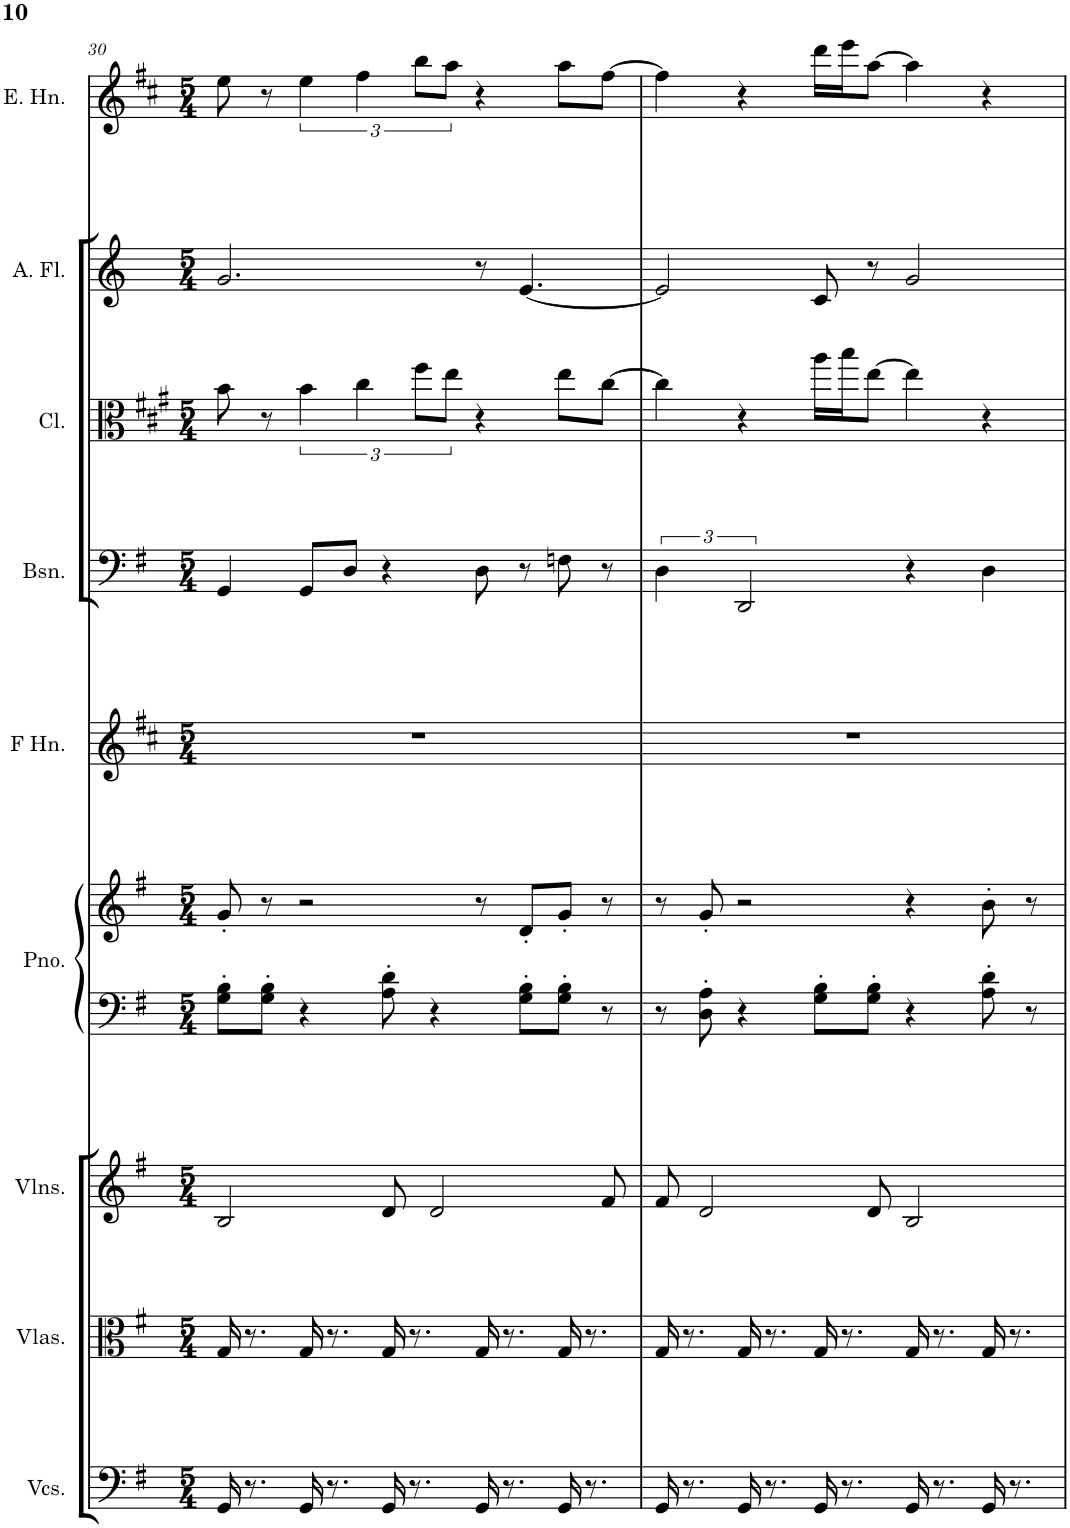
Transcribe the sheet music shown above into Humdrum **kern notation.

**kern	**kern	**kern	**kern	**kern	**kern	**kern	**kern	**kern	**kern
*part9	*part8	*part7	*part6	*part6	*part5	*part4	*part3	*part2	*part1
*staff10	*staff9	*staff8	*staff7	*staff6	*staff5	*staff4	*staff3	*staff2	*staff1
*I"Violoncellos	*I"Violas	*I"Violins	*I"Piano	*	*I"Horn in F	*I"Bassoon	*I"Clarinet	*I"Alto Flute	*I"English Horn
*I'Vcs.	*I'Vlas.	*I'Vlns.	*I'Pno.	*	*	*I'Bsn.	*I'Cl.	*I'A. Fl.	*I'E. Hn.
!!LO:PB:g=z
*clefF4	*clefC3	*clefG2	*clefF4	*clefG2	*clefG2	*clefF4	*clefC3	*clefG2	*clefG2
*	*	*	*	*	*Trd4c7	*	*Trd1c2	*Trd3c5	*Trd4c7
*k[f#]	*k[f#]	*k[f#]	*k[f#]	*k[f#]	*k[f#c#]	*k[f#]	*k[f#c#g#]	*k[]	*k[f#c#]
*M5/4	*M5/4	*M5/4	*M5/4	*M5/4	*M5/4	*M5/4	*M5/4	*M5/4	*M5/4
=30	=30	=30	=30	=30	=30	=30	=30	=30	=30
16GG/	16G/	2B/	8G\' 8B\'L	8g'/	4%5r	4GG/	8b\	2.g/	8ee\
8.r	8.r	.	.	.	.	.	.	.	.
.	.	.	8G\' 8B\'J	8r	.	.	8r	.	8r
16GG/	16G/	.	4r	2r	.	8GG/L	6b\	.	6ee\
8.r	8.r	.	.	.	.	.	.	.	.
.	.	.	.	.	.	8D/J	.	.	.
.	.	.	.	.	.	.	6cc#\	.	6ff#\
16GG/	16G/	8d/	8A\' 8d\'	.	.	4r	.	.	.
8.r	8.r	.	.	.	.	.	.	.	.
.	.	.	.	.	.	.	12ff#\L	.	12bb\L
.	.	2d/	4r	.	.	.	.	.	.
.	.	.	.	.	.	.	12ee\J	.	12aa\J
16GG/	16G/	.	.	8r	.	8D\	4r	8r	4r
8.r	8.r	.	.	.	.	.	.	.	.
.	.	.	8G\' 8B\'L	8d'/L	.	8r	.	[4.e/	.
16GG/	16G/	.	8G\' 8B\'J	8g'/J	.	8Fn\	8ee\L	.	8aa\L
8.r	8.r	.	.	.	.	.	.	.	.
.	.	8f#/	8r	8r	.	8r	[8cc#\J	.	[8ff#\J
=31	=31	=31	=31	=31	=31	=31	=31	=31	=31
16GG/	16G/	8f#/	8r	8r	4%5r	4D\	4cc#\]	2e/]	4ff#\]
8.r	8.r	.	.	.	.	.	.	.	.
.	.	2d/	8D\' 8A\'	8g'/	.	.	.	.	.
16GG/	16G/	.	4r	2r	.	2DD/	4r	.	4r
8.r	8.r	.	.	.	.	.	.	.	.
16GG/	16G/	.	8G\' 8B\'L	.	.	.	16aa\LL	8c/	16ddd\LL
8.r	8.r	.	.	.	.	.	16bb\J	.	16eee\J
.	.	8d/	8G\' 8B\'J	.	.	.	[8ee\J	8r	[8aa\J
16GG/	16G/	2B/	4r	4r	.	4r	4ee\]	2g/	4aa\]
8.r	8.r	.	.	.	.	.	.	.	.
16GG/	16G/	.	8A\' 8d\'	8b'\	.	4D\	4r	.	4r
8.r	8.r	.	.	.	.	.	.	.	.
.	.	.	8r	8r	.	.	.	.	.
=	=	=	=	=	=	=	=	=	=
*-	*-	*-	*-	*-	*-	*-	*-	*-	*-
